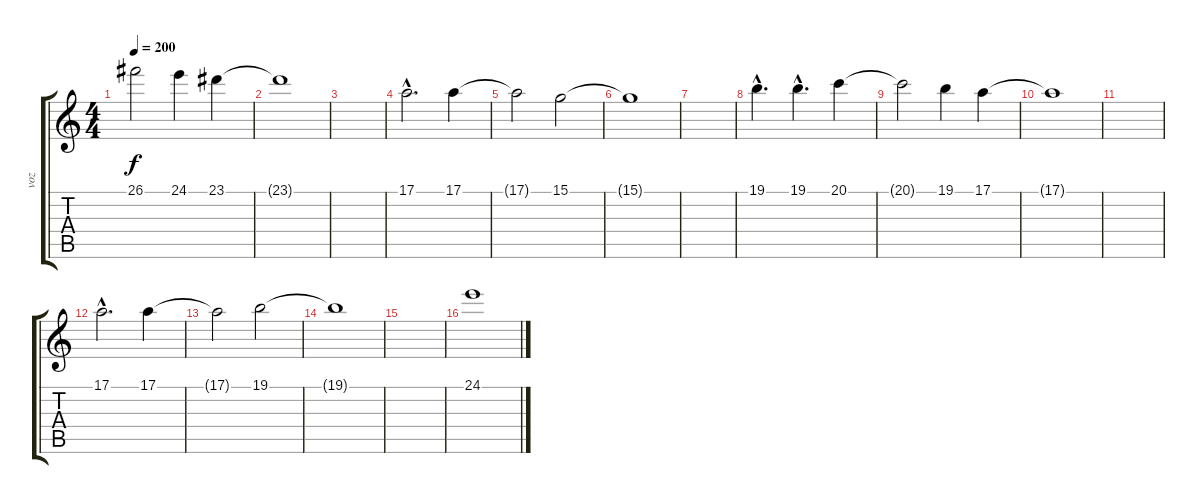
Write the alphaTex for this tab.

\track ("voz" "voz") {instrument flute}
\staff {score tabs}
\tuning (E4 B3 G3 D3 A2 E2) {hide}
\ts (4 4)
\tempo 200
\clef g2
\ks c
26.1{t}.2{dy f} 24.1.4 23.1.4 |
23.1{t}.1 |
|
17.1{hac}.2{d} 17.1.4 |
17.1{t}.2 15.1.2 |
15.1{t}.1 |
|
19.1{hac}.4{d} 19.1{hac}.4{d} 20.1.4 |
20.1{t}.2 19.1.4 17.1.4 |
17.1{t}.1 |
|
17.1{hac}.2{d} 17.1.4 |
17.1{t}.2 19.1.2 |
19.1{t}.1 |
|
24.1.1
